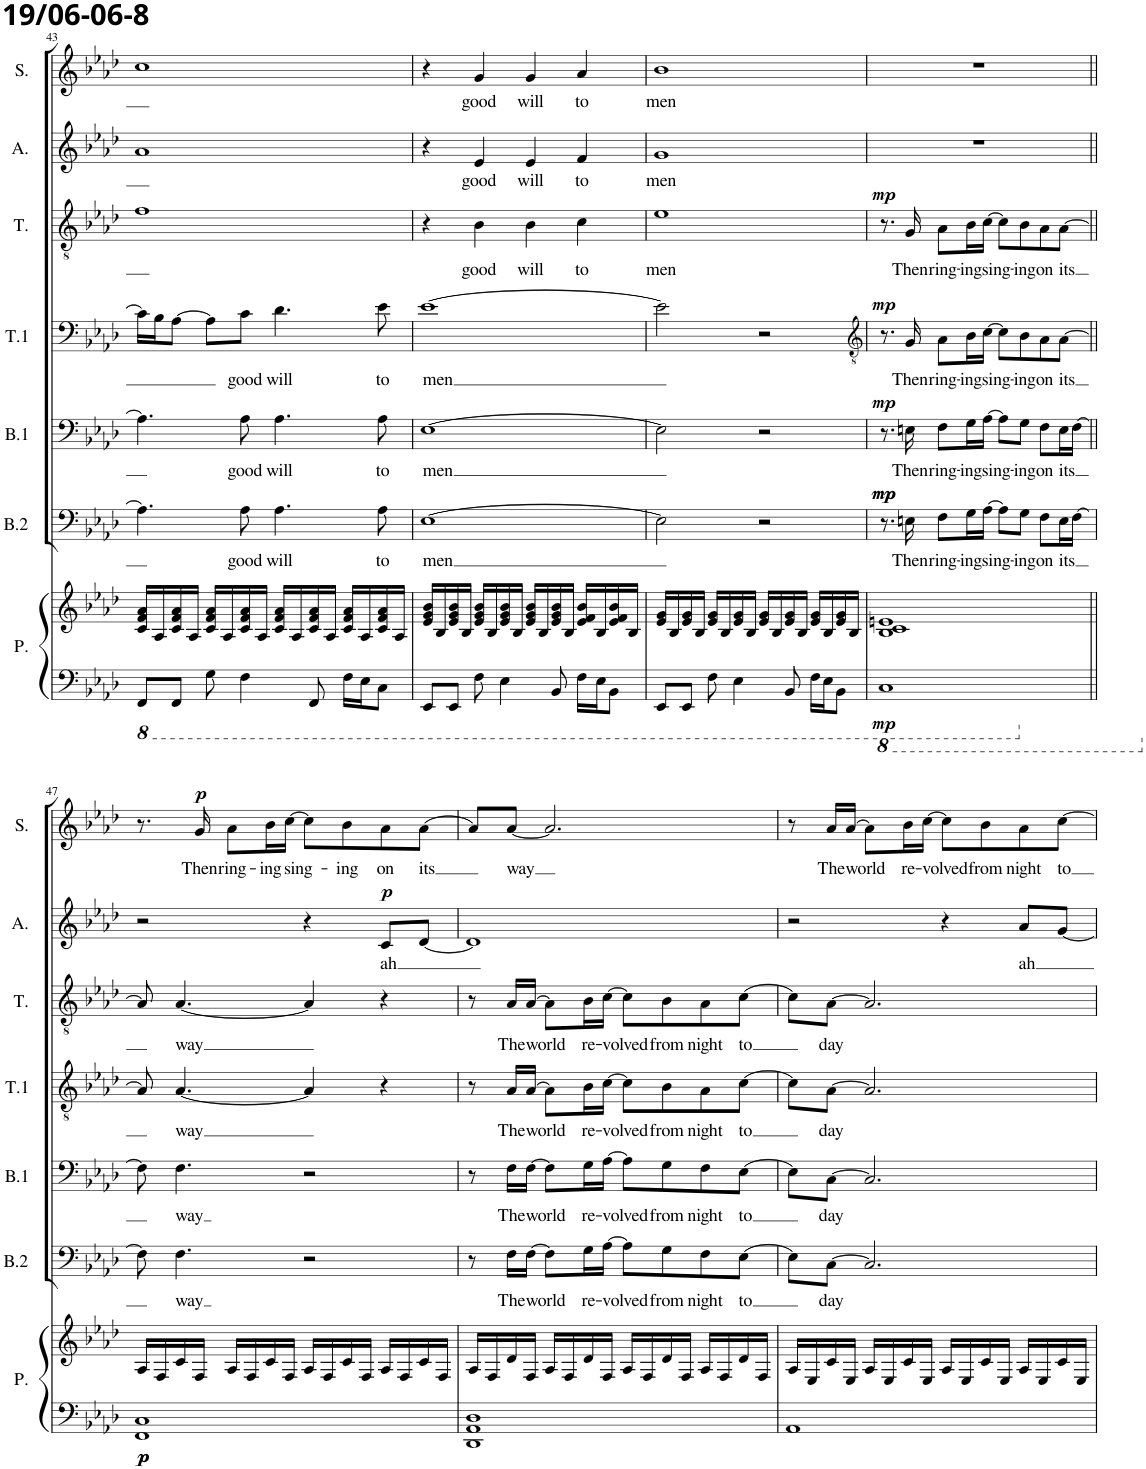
**kern	**kern	**dynam	**kern	**text	**dynam	**kern	**text	**dynam	**kern	**text	**dynam	**kern	**text	**dynam	**kern	**text	**dynam	**kern	**text	**dynam
*part7	*part7	*part7	*part6	*part6	*part6	*part5	*part5	*part5	*part4	*part4	*part4	*part3	*part3	*part3	*part2	*part2	*part2	*part1	*part1	*part1
*staff8	*staff7	*staff7/8	*staff6	*staff6	*staff6	*staff5	*staff5	*staff5	*staff4	*staff4	*staff4	*staff3	*staff3	*staff3	*staff2	*staff2	*staff2	*staff1	*staff1	*staff1
*I"Piano	*	*	*I"Bas 2	*	*	*I"Bas 1	*	*	*I"Tenor 1	*	*	*I"Tenor	*	*	*I"Alt	*	*	*I"Sopraan	*	*
*I'P.	*	*	*I'B.2	*	*	*I'B.1	*	*	*I'T.1	*	*	*I'T.	*	*	*I'A.	*	*	*I'S.	*	*
!!LO:PB:g=z
*clefF4	*clefG2	*	*clefF4	*	*	*clefF4	*	*	*clefF4	*	*	*clefGv2	*	*	*clefG2	*	*	*clefG2	*	*
*k[b-e-a-d-]	*k[b-e-a-d-]	*	*k[b-e-a-d-]	*	*	*k[b-e-a-d-]	*	*	*k[b-e-a-d-]	*	*	*k[b-e-a-d-]	*	*	*k[b-e-a-d-]	*	*	*k[b-e-a-d-]	*	*
*M4/4	*M4/4	*	*M4/4	*	*	*M4/4	*	*	*M4/4	*	*	*M4/4	*	*	*M4/4	*	*	*M4/4	*	*
*8ba	*	*	*	*	*	*	*	*	*	*	*	*	*	*	*	*	*	*	*	*
=43	=43	=43	=43	=43	=43	=43	=43	=43	=43	=43	=43	=43	=43	=43	=43	=43	=43	=43	=43	=43
8FFF/L	16c/ 16f/ 16a-/LL	.	4.A-\]	.	.	4.A-\]	.	.	16c\LL]	.	.	1f	.	.	1a-	.	.	1cc	.	.
.	16A-/	.	.	.	.	.	.	.	16B-\J	.	.	.	.	.	.	.	.	.	.	.
8FFF/J	16c/ 16f/ 16a-/	.	.	.	.	.	.	.	[8A-\J	.	.	.	.	.	.	.	.	.	.	.
.	16A-/JJ	.	.	.	.	.	.	.	.	.	.	.	.	.	.	.	.	.	.	.
8GG\	16c/ 16f/ 16a-/LL	.	.	.	.	.	.	.	8A-\L]	.	.	.	.	.	.	.	.	.	.	.
.	16A-/	.	.	.	.	.	.	.	.	.	.	.	.	.	.	.	.	.	.	.
!	!	!	!	!LO:LY:b	!	!	!LO:LY:b	!	!	!LO:LY:b	!	!	!	!	!	!	!	!	!	!
4FF\	16c/ 16f/ 16a-/	.	8A-\	good	.	8A-\	good	.	8c\J	good	.	.	.	.	.	.	.	.	.	.
.	16A-/JJ	.	.	.	.	.	.	.	.	.	.	.	.	.	.	.	.	.	.	.
!	!	!	!	!LO:LY:b	!	!	!LO:LY:b	!	!	!LO:LY:b	!	!	!	!	!	!	!	!	!	!
.	16c/ 16f/ 16a-/LL	.	4.A-\	will	.	4.A-\	will	.	4.d-\	will	.	.	.	.	.	.	.	.	.	.
.	16A-/	.	.	.	.	.	.	.	.	.	.	.	.	.	.	.	.	.	.	.
8FFF/	16c/ 16f/ 16a-/	.	.	.	.	.	.	.	.	.	.	.	.	.	.	.	.	.	.	.
.	16A-/JJ	.	.	.	.	.	.	.	.	.	.	.	.	.	.	.	.	.	.	.
16FF\LL	16c/ 16f/ 16a-/LL	.	.	.	.	.	.	.	.	.	.	.	.	.	.	.	.	.	.	.
16EE-\J	16A-/	.	.	.	.	.	.	.	.	.	.	.	.	.	.	.	.	.	.	.
!	!	!	!	!LO:LY:b	!	!	!LO:LY:b	!	!	!LO:LY:b	!	!	!	!	!	!	!	!	!	!
8CC\J	16c/ 16f/ 16a-/	.	8A-\	to	.	8A-\	to	.	8e-\	to	.	.	.	.	.	.	.	.	.	.
.	16A-/JJ	.	.	.	.	.	.	.	.	.	.	.	.	.	.	.	.	.	.	.
=44	=44	=44	=44	=44	=44	=44	=44	=44	=44	=44	=44	=44	=44	=44	=44	=44	=44	=44	=44	=44
*X8ba	*	*	*	*	*	*	*	*	*	*	*	*	*	*	*	*	*	*	*	*
!	!	!	!	!LO:LY:b	!	!	!LO:LY:b	!	!	!LO:LY:b	!	!	!	!	!	!	!	!	!	!
8EE-/L	16e-/ 16g/ 16b-/LL	.	[1E-	men	.	[1E-	men	.	[1e-	men	.	4r	.	.	4r	.	.	4r	.	.
.	16B-/	.	.	.	.	.	.	.	.	.	.	.	.	.	.	.	.	.	.	.
8EE-/J	16e-/ 16g/ 16b-/	.	.	.	.	.	.	.	.	.	.	.	.	.	.	.	.	.	.	.
.	16B-/JJ	.	.	.	.	.	.	.	.	.	.	.	.	.	.	.	.	.	.	.
!	!	!	!	!	!	!	!	!	!	!	!	!	!LO:LY:b	!	!	!LO:LY:b	!	!	!LO:LY:b	!
8F\	16e-/ 16g/ 16b-/LL	.	.	.	.	.	.	.	.	.	.	4B-\	good	.	4e-/	good	.	4g/	good	.
.	16B-/	.	.	.	.	.	.	.	.	.	.	.	.	.	.	.	.	.	.	.
4E-\	16e-/ 16g/ 16b-/	.	.	.	.	.	.	.	.	.	.	.	.	.	.	.	.	.	.	.
.	16B-/JJ	.	.	.	.	.	.	.	.	.	.	.	.	.	.	.	.	.	.	.
!	!	!	!	!	!	!	!	!	!	!	!	!	!LO:LY:b	!	!	!LO:LY:b	!	!	!LO:LY:b	!
.	16e-/ 16g/ 16b-/LL	.	.	.	.	.	.	.	.	.	.	4B-\	will	.	4e-/	will	.	4g/	will	.
.	16B-/	.	.	.	.	.	.	.	.	.	.	.	.	.	.	.	.	.	.	.
8BB-/	16e-/ 16g/ 16b-/	.	.	.	.	.	.	.	.	.	.	.	.	.	.	.	.	.	.	.
.	16B-/JJ	.	.	.	.	.	.	.	.	.	.	.	.	.	.	.	.	.	.	.
!	!	!	!	!	!	!	!	!	!	!	!	!	!LO:LY:b	!	!	!LO:LY:b	!	!	!LO:LY:b	!
16F\LL	16e-/ 16f/ 16b-/LL	.	.	.	.	.	.	.	.	.	.	4c\	to	.	4f/	to	.	4a-/	to	.
16E-\J	16B-/	.	.	.	.	.	.	.	.	.	.	.	.	.	.	.	.	.	.	.
8BB-\J	16e-/ 16f/ 16b-/	.	.	.	.	.	.	.	.	.	.	.	.	.	.	.	.	.	.	.
.	16B-/JJ	.	.	.	.	.	.	.	.	.	.	.	.	.	.	.	.	.	.	.
=45	=45	=45	=45	=45	=45	=45	=45	=45	=45	=45	=45	=45	=45	=45	=45	=45	=45	=45	=45	=45
!	!	!	!	!	!	!	!	!	!	!	!	!	!LO:LY:b	!	!	!LO:LY:b	!	!	!LO:LY:b	!
8EE-/L	16e-/ 16g/LL	.	2E-\]	.	.	2E-\]	.	.	2e-\]	.	.	1e-	men	.	1g	men	.	1b-	men	.
.	16B-/	.	.	.	.	.	.	.	.	.	.	.	.	.	.	.	.	.	.	.
8EE-/J	16e-/ 16g/	.	.	.	.	.	.	.	.	.	.	.	.	.	.	.	.	.	.	.
.	16B-/JJ	.	.	.	.	.	.	.	.	.	.	.	.	.	.	.	.	.	.	.
8F\	16e-/ 16g/LL	.	.	.	.	.	.	.	.	.	.	.	.	.	.	.	.	.	.	.
.	16B-/	.	.	.	.	.	.	.	.	.	.	.	.	.	.	.	.	.	.	.
4E-\	16e-/ 16g/	.	.	.	.	.	.	.	.	.	.	.	.	.	.	.	.	.	.	.
.	16B-/JJ	.	.	.	.	.	.	.	.	.	.	.	.	.	.	.	.	.	.	.
.	16e-/ 16g/LL	.	2r	.	.	2r	.	.	2r	.	.	.	.	.	.	.	.	.	.	.
.	16B-/	.	.	.	.	.	.	.	.	.	.	.	.	.	.	.	.	.	.	.
8BB-/	16e-/ 16g/	.	.	.	.	.	.	.	.	.	.	.	.	.	.	.	.	.	.	.
.	16B-/JJ	.	.	.	.	.	.	.	.	.	.	.	.	.	.	.	.	.	.	.
16F\LL	16e-/ 16g/LL	.	.	.	.	.	.	.	.	.	.	.	.	.	.	.	.	.	.	.
16E-\J	16B-/	.	.	.	.	.	.	.	.	.	.	.	.	.	.	.	.	.	.	.
8BB-\J	16e-/ 16g/	.	.	.	.	.	.	.	.	.	.	.	.	.	.	.	.	.	.	.
.	16B-/JJ	.	.	.	.	.	.	.	.	.	.	.	.	.	.	.	.	.	.	.
=46	=46	=46	=46	=46	=46	=46	=46	=46	=46	=46	=46	=46	=46	=46	=46	=46	=46	=46	=46	=46
*	*	*	*	*	*	*	*	*	*clefGv2	*	*	*	*	*	*	*	*	*	*	*
*8ba	*	*	*	*	*	*	*	*	*	*	*	*	*	*	*	*	*	*	*	*
!	!	!LO:DY:b=2	!	!	!LO:DY:a	!	!	!	!	!	!	!	!	!	!	!	!	!	!	!
!	!	!	!	!	!LO:DY:n=1:a	!	!	!LO:DY:a	!	!	!LO:DY:a	!	!	!LO:DY:a	!	!	!	!	!	!
1CC	1B- 1c 1en	mp	8.r	.	mp mp	8.r	.	mp	8.r	.	mp	8.r	.	mp	1r	.	.	1r	.	.
!	!	!	!	!LO:LY:b	!	!	!LO:LY:b	!	!	!LO:LY:b	!	!	!LO:LY:b	!	!	!	!	!	!	!
.	.	.	16En\	Then	.	16En\	Then	.	16G/	Then	.	16G/	Then	.	.	.	.	.	.	.
!	!	!	!	!LO:LY:b	!	!	!LO:LY:b	!	!	!LO:LY:b	!	!	!LO:LY:b	!	!	!	!	!	!	!
.	.	.	8F\L	ring-	.	8F\L	ring-	.	8A-\L	ring-	.	8A-\L	ring-	.	.	.	.	.	.	.
!	!	!	!	!LO:LY:b	!	!	!LO:LY:b	!	!	!LO:LY:b	!	!	!LO:LY:b	!	!	!	!	!	!	!
.	.	.	16G\L	-ing	.	16G\L	-ing	.	16B-\L	-ing	.	16B-\L	-ing	.	.	.	.	.	.	.
!	!	!	!	!LO:LY:b	!	!	!LO:LY:b	!	!	!LO:LY:b	!	!	!LO:LY:b	!	!	!	!	!	!	!
.	.	.	[16A-\JJ	sing-	.	[16A-\JJ	sing-	.	[16c\JJ	sing-	.	[16c\JJ	sing-	.	.	.	.	.	.	.
.	.	.	8A-\L]	.	.	8A-\L]	.	.	8c\L]	.	.	8c\L]	.	.	.	.	.	.	.	.
!	!	!	!	!LO:LY:b	!	!	!LO:LY:b	!	!	!LO:LY:b	!	!	!LO:LY:b	!	!	!	!	!	!	!
.	.	.	8G\J	-ing	.	8G\J	-ing	.	8B-\	-ing	.	8B-\	-ing	.	.	.	.	.	.	.
!	!	!	!	!LO:LY:b	!	!	!LO:LY:b	!	!	!LO:LY:b	!	!	!LO:LY:b	!	!	!	!	!	!	!
.	.	.	8F\L	on	.	8F\L	on	.	8A-\	on	.	8A-\	on	.	.	.	.	.	.	.
!	!	!	!	!LO:LY:b	!	!	!LO:LY:b	!	!	!LO:LY:b	!	!	!LO:LY:b	!	!	!	!	!	!	!
.	.	.	16E\L	its	.	16E\L	its	.	[8A-\J	its	.	[8A-\J	its	.	.	.	.	.	.	.
.	.	.	[16F\JJ	.	.	[16F\JJ	.	.	.	.	.	.	.	.	.	.	.	.	.	.
!!LO:LB:g=z
=47||	=47||	=47||	=47||	=47||	=47||	=47||	=47||	=47||	=47||	=47||	=47||	=47||	=47||	=47||	=47||	=47||	=47||	=47||	=47||	=47||
*X8ba	*	*	*	*	*	*	*	*	*	*	*	*	*	*	*	*	*	*	*	*
!	!	!LO:DY:b=2	!	!	!	!	!	!	!	!	!	!	!	!	!	!	!	!	!	!
!	!	!LO:DY:n=1:b=2	!	!	!	!	!	!	!	!	!	!	!	!	!	!	!	!	!	!
1FF 1C	16A-/LL	p p	8F\]	.	.	8F\]	.	.	8A-/]	.	.	8A-/]	.	.	2r	.	.	8.r	.	.
.	16F/	.	.	.	.	.	.	.	.	.	.	.	.	.	.	.	.	.	.	.
!	!	!	!	!LO:LY:b	!	!	!LO:LY:b	!	!	!LO:LY:b	!	!	!LO:LY:b	!	!	!	!	!	!	!
.	16c/	.	4.F\	way	.	4.F\	way	.	[4.A-/	way	.	[4.A-/	way	.	.	.	.	.	.	.
!	!	!	!	!	!	!	!	!	!	!	!	!	!	!	!	!	!	!	!LO:LY:b	!LO:DY:a
.	16F/JJ	.	.	.	.	.	.	.	.	.	.	.	.	.	.	.	.	16g/	Then	p
!	!	!	!	!	!	!	!	!	!	!	!	!	!	!	!	!	!	!	!LO:LY:b	!
.	16A-/LL	.	.	.	.	.	.	.	.	.	.	.	.	.	.	.	.	8a-\L	ring-	.
.	16F/	.	.	.	.	.	.	.	.	.	.	.	.	.	.	.	.	.	.	.
!	!	!	!	!	!	!	!	!	!	!	!	!	!	!	!	!	!	!	!LO:LY:b	!
.	16c/	.	.	.	.	.	.	.	.	.	.	.	.	.	.	.	.	16b-\L	-ing	.
!	!	!	!	!	!	!	!	!	!	!	!	!	!	!	!	!	!	!	!LO:LY:b	!
.	16F/JJ	.	.	.	.	.	.	.	.	.	.	.	.	.	.	.	.	[16cc\JJ	sing-	.
.	16A-/LL	.	2r	.	.	2r	.	.	4A-/]	.	.	4A-/]	.	.	4r	.	.	8cc\L]	.	.
.	16F/	.	.	.	.	.	.	.	.	.	.	.	.	.	.	.	.	.	.	.
!	!	!	!	!	!	!	!	!	!	!	!	!	!	!	!	!	!	!	!LO:LY:b	!
.	16c/	.	.	.	.	.	.	.	.	.	.	.	.	.	.	.	.	8b-\	-ing	.
.	16F/JJ	.	.	.	.	.	.	.	.	.	.	.	.	.	.	.	.	.	.	.
!	!	!	!	!	!	!	!	!	!	!	!	!	!	!	!	!LO:LY:b	!LO:DY:a	!	!LO:LY:b	!
.	16A-/LL	.	.	.	.	.	.	.	4r	.	.	4r	.	.	8c/L	ah	p	8a-\	on	.
.	16F/	.	.	.	.	.	.	.	.	.	.	.	.	.	.	.	.	.	.	.
!	!	!	!	!	!	!	!	!	!	!	!	!	!	!	!	!	!	!	!LO:LY:b	!
.	16c/	.	.	.	.	.	.	.	.	.	.	.	.	.	[8d-/J	.	.	[8a-\J	its	.
.	16F/JJ	.	.	.	.	.	.	.	.	.	.	.	.	.	.	.	.	.	.	.
=48	=48	=48	=48	=48	=48	=48	=48	=48	=48	=48	=48	=48	=48	=48	=48	=48	=48	=48	=48	=48
1DD- 1AA- 1D-	16A-/LL	.	8r	.	.	8r	.	.	8r	.	.	8r	.	.	1d-]	.	.	8a-/L]	.	.
.	16F/	.	.	.	.	.	.	.	.	.	.	.	.	.	.	.	.	.	.	.
!	!	!	!	!LO:LY:b	!	!	!LO:LY:b	!	!	!LO:LY:b	!	!	!LO:LY:b	!	!	!	!	!	!LO:LY:b	!
.	16d-/	.	16F\LL	The	.	16F\LL	The	.	16A-/LL	The	.	16A-/LL	The	.	.	.	.	[8a-/J	way	.
!	!	!	!	!LO:LY:b	!	!	!LO:LY:b	!	!	!LO:LY:b	!	!	!LO:LY:b	!	!	!	!	!	!	!
.	16F/JJ	.	[16F\JJ	world	.	[16F\JJ	world	.	[16A-/JJ	world	.	[16A-/JJ	world	.	.	.	.	.	.	.
.	16A-/LL	.	8F\L]	.	.	8F\L]	.	.	8A-\L]	.	.	8A-\L]	.	.	.	.	.	2.a-/]	.	.
.	16F/	.	.	.	.	.	.	.	.	.	.	.	.	.	.	.	.	.	.	.
!	!	!	!	!LO:LY:b	!	!	!LO:LY:b	!	!	!LO:LY:b	!	!	!LO:LY:b	!	!	!	!	!	!	!
.	16d-/	.	16G\L	re-	.	16G\L	re-	.	16B-\L	re-	.	16B-\L	re-	.	.	.	.	.	.	.
!	!	!	!	!LO:LY:b	!	!	!LO:LY:b	!	!	!LO:LY:b	!	!	!LO:LY:b	!	!	!	!	!	!	!
.	16F/JJ	.	[16A-\JJ	-volved	.	[16A-\JJ	-volved	.	[16c\JJ	-volved	.	[16c\JJ	-volved	.	.	.	.	.	.	.
.	16A-/LL	.	8A-\L]	.	.	8A-\L]	.	.	8c\L]	.	.	8c\L]	.	.	.	.	.	.	.	.
.	16F/	.	.	.	.	.	.	.	.	.	.	.	.	.	.	.	.	.	.	.
!	!	!	!	!LO:LY:b	!	!	!LO:LY:b	!	!	!LO:LY:b	!	!	!LO:LY:b	!	!	!	!	!	!	!
.	16d-/	.	8G\	from	.	8G\	from	.	8B-\	from	.	8B-\	from	.	.	.	.	.	.	.
.	16F/JJ	.	.	.	.	.	.	.	.	.	.	.	.	.	.	.	.	.	.	.
!	!	!	!	!LO:LY:b	!	!	!LO:LY:b	!	!	!LO:LY:b	!	!	!LO:LY:b	!	!	!	!	!	!	!
.	16A-/LL	.	8F\	night	.	8F\	night	.	8A-\	night	.	8A-\	night	.	.	.	.	.	.	.
.	16F/	.	.	.	.	.	.	.	.	.	.	.	.	.	.	.	.	.	.	.
!	!	!	!	!LO:LY:b	!	!	!LO:LY:b	!	!	!LO:LY:b	!	!	!LO:LY:b	!	!	!	!	!	!	!
.	16d-/	.	[8E-\J	to	.	[8E-\J	to	.	[8c\J	to	.	[8c\J	to	.	.	.	.	.	.	.
.	16F/JJ	.	.	.	.	.	.	.	.	.	.	.	.	.	.	.	.	.	.	.
=49	=49	=49	=49	=49	=49	=49	=49	=49	=49	=49	=49	=49	=49	=49	=49	=49	=49	=49	=49	=49
1AA-	16A-/LL	.	8E-\L]	.	.	8E-\L]	.	.	8c\L]	.	.	8c\L]	.	.	2r	.	.	8r	.	.
.	16E-/	.	.	.	.	.	.	.	.	.	.	.	.	.	.	.	.	.	.	.
!	!	!	!	!LO:LY:b	!	!	!LO:LY:b	!	!	!LO:LY:b	!	!	!LO:LY:b	!	!	!	!	!	!LO:LY:b	!
.	16c/	.	[8C\J	day	.	[8C\J	day	.	[8A-\J	day	.	[8A-\J	day	.	.	.	.	16a-/LL	The	.
!	!	!	!	!	!	!	!	!	!	!	!	!	!	!	!	!	!	!	!LO:LY:b	!
.	16E-/JJ	.	.	.	.	.	.	.	.	.	.	.	.	.	.	.	.	[16a-/JJ	world	.
.	16A-/LL	.	2.C/]	.	.	2.C/]	.	.	2.A-/]	.	.	2.A-/]	.	.	.	.	.	8a-\L]	.	.
.	16E-/	.	.	.	.	.	.	.	.	.	.	.	.	.	.	.	.	.	.	.
!	!	!	!	!	!	!	!	!	!	!	!	!	!	!	!	!	!	!	!LO:LY:b	!
.	16c/	.	.	.	.	.	.	.	.	.	.	.	.	.	.	.	.	16b-\L	re-	.
!	!	!	!	!	!	!	!	!	!	!	!	!	!	!	!	!	!	!	!LO:LY:b	!
.	16E-/JJ	.	.	.	.	.	.	.	.	.	.	.	.	.	.	.	.	[16cc\JJ	-volved	.
.	16A-/LL	.	.	.	.	.	.	.	.	.	.	.	.	.	4r	.	.	8cc\L]	.	.
.	16E-/	.	.	.	.	.	.	.	.	.	.	.	.	.	.	.	.	.	.	.
!	!	!	!	!	!	!	!	!	!	!	!	!	!	!	!	!	!	!	!LO:LY:b	!
.	16c/	.	.	.	.	.	.	.	.	.	.	.	.	.	.	.	.	8b-\	from	.
.	16E-/JJ	.	.	.	.	.	.	.	.	.	.	.	.	.	.	.	.	.	.	.
!	!	!	!	!	!	!	!	!	!	!	!	!	!	!	!	!LO:LY:b	!	!	!LO:LY:b	!
.	16A-/LL	.	.	.	.	.	.	.	.	.	.	.	.	.	8a-/L	ah	.	8a-\	night	.
.	16E-/	.	.	.	.	.	.	.	.	.	.	.	.	.	.	.	.	.	.	.
!	!	!	!	!	!	!	!	!	!	!	!	!	!	!	!	!	!	!	!LO:LY:b	!
.	16c/	.	.	.	.	.	.	.	.	.	.	.	.	.	[8g/J	.	.	[8cc\J	to	.
.	16E-/JJ	.	.	.	.	.	.	.	.	.	.	.	.	.	.	.	.	.	.	.
=	=	=	=	=	=	=	=	=	=	=	=	=	=	=	=	=	=	=	=	=
*-	*-	*-	*-	*-	*-	*-	*-	*-	*-	*-	*-	*-	*-	*-	*-	*-	*-	*-	*-	*-
